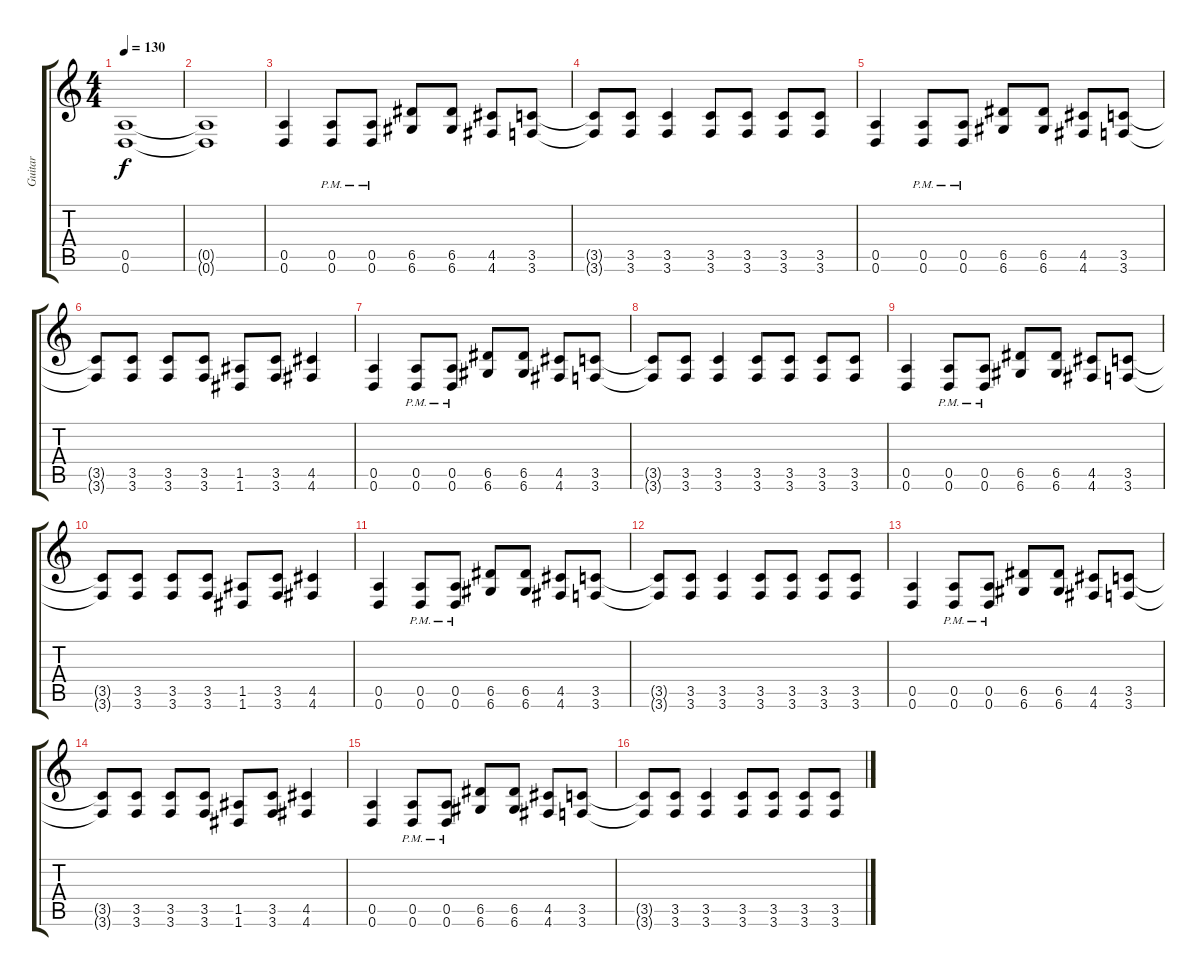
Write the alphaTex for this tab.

\track ("Guitar" "Guitar") {instrument distortionguitar}
\staff {score tabs}
\tuning (E4 B3 G3 D3 A2 D2) {hide}
\ts (4 4)
\tempo 130
\clef g2
\ks c
(0.5{t} 0.6{t}).1{dy f} |
(0.5{t} 0.6{t}).1 |
(0.5 0.6).4 (0.5{pm} 0.6{pm}).8 (0.5{pm} 0.6{pm}).8 (6.5 6.6).8 (6.5 6.6).8 (4.5 4.6).8 (3.5 3.6).8 |
(3.5{t} 3.6{t}).8 (3.5 3.6).8 (3.5 3.6).4 (3.5 3.6).8 (3.5 3.6).8 (3.5 3.6).8 (3.5 3.6).8 |
(0.5 0.6).4 (0.5{pm} 0.6{pm}).8 (0.5{pm} 0.6{pm}).8 (6.5 6.6).8 (6.5 6.6).8 (4.5 4.6).8 (3.5 3.6).8 |
(3.5{t} 3.6{t}).8 (3.5 3.6).8 (3.5 3.6).8 (3.5 3.6).8 (1.5 1.6).8 (3.5 3.6).8 (4.5 4.6).4 |
(0.5 0.6).4 (0.5{pm} 0.6{pm}).8 (0.5{pm} 0.6{pm}).8 (6.5 6.6).8 (6.5 6.6).8 (4.5 4.6).8 (3.5 3.6).8 |
(3.5{t} 3.6{t}).8 (3.5 3.6).8 (3.5 3.6).4 (3.5 3.6).8 (3.5 3.6).8 (3.5 3.6).8 (3.5 3.6).8 |
(0.5 0.6).4 (0.5{pm} 0.6{pm}).8 (0.5{pm} 0.6{pm}).8 (6.5 6.6).8 (6.5 6.6).8 (4.5 4.6).8 (3.5 3.6).8 |
(3.5{t} 3.6{t}).8 (3.5 3.6).8 (3.5 3.6).8 (3.5 3.6).8 (1.5 1.6).8 (3.5 3.6).8 (4.5 4.6).4 |
(0.5 0.6).4 (0.5{pm} 0.6{pm}).8 (0.5{pm} 0.6{pm}).8 (6.5 6.6).8 (6.5 6.6).8 (4.5 4.6).8 (3.5 3.6).8 |
(3.5{t} 3.6{t}).8 (3.5 3.6).8 (3.5 3.6).4 (3.5 3.6).8 (3.5 3.6).8 (3.5 3.6).8 (3.5 3.6).8 |
(0.5 0.6).4 (0.5{pm} 0.6{pm}).8 (0.5{pm} 0.6{pm}).8 (6.5 6.6).8 (6.5 6.6).8 (4.5 4.6).8 (3.5 3.6).8 |
(3.5{t} 3.6{t}).8 (3.5 3.6).8 (3.5 3.6).8 (3.5 3.6).8 (1.5 1.6).8 (3.5 3.6).8 (4.5 4.6).4 |
(0.5 0.6).4 (0.5{pm} 0.6{pm}).8 (0.5{pm} 0.6{pm}).8 (6.5 6.6).8 (6.5 6.6).8 (4.5 4.6).8 (3.5 3.6).8 |
(3.5{t} 3.6{t}).8 (3.5 3.6).8 (3.5 3.6).4 (3.5 3.6).8 (3.5 3.6).8 (3.5 3.6).8 (3.5 3.6).8
